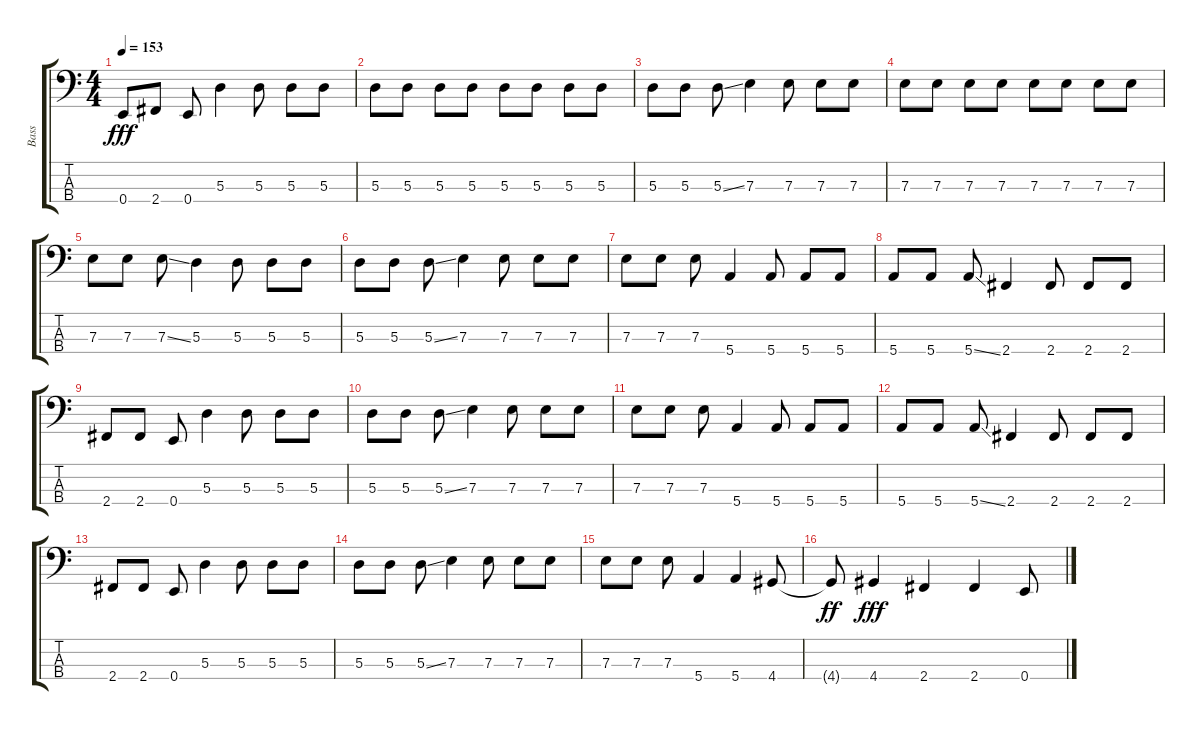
\track ("Bass" "Bass") {instrument electricbasspick}
\staff {score tabs}
\tuning (G2 D2 A1 E1) {hide}
\ts (4 4)
\tempo 153
\clef f4
\ks c
0.4.8{dy fff} 2.4.8 0.4.8 5.3.4 5.3.8 5.3.8 5.3.8 |
5.3.8 5.3.8 5.3.8 5.3.8 5.3.8 5.3.8 5.3.8 5.3.8 |
5.3.8 5.3.8 5.3{ss}.8 7.3.4 7.3.8 7.3.8 7.3.8 |
7.3.8 7.3.8 7.3.8 7.3.8 7.3.8 7.3.8 7.3.8 7.3.8 |
7.3.8 7.3.8 7.3{ss}.8 5.3.4 5.3.8 5.3.8 5.3.8 |
5.3.8 5.3.8 5.3{ss}.8 7.3.4 7.3.8 7.3.8 7.3.8 |
7.3.8 7.3.8 7.3.8 5.4.4 5.4.8 5.4.8 5.4.8 |
5.4.8 5.4.8 5.4{ss}.8 2.4.4 2.4.8 2.4.8 2.4.8 |
2.4.8 2.4.8 0.4.8 5.3.4 5.3.8 5.3.8 5.3.8 |
5.3.8 5.3.8 5.3{ss}.8 7.3.4 7.3.8 7.3.8 7.3.8 |
7.3.8 7.3.8 7.3.8 5.4.4 5.4.8 5.4.8 5.4.8 |
5.4.8 5.4.8 5.4{ss}.8 2.4.4 2.4.8 2.4.8 2.4.8 |
2.4.8 2.4.8 0.4.8 5.3.4 5.3.8 5.3.8 5.3.8 |
5.3.8 5.3.8 5.3{ss}.8 7.3.4 7.3.8 7.3.8 7.3.8 |
7.3.8 7.3.8 7.3.8 5.4.4 5.4.4 4.4.8 |
4.4{t}.8{dy ff} 4.4.4{dy fff} 2.4.4 2.4.4 0.4.8
